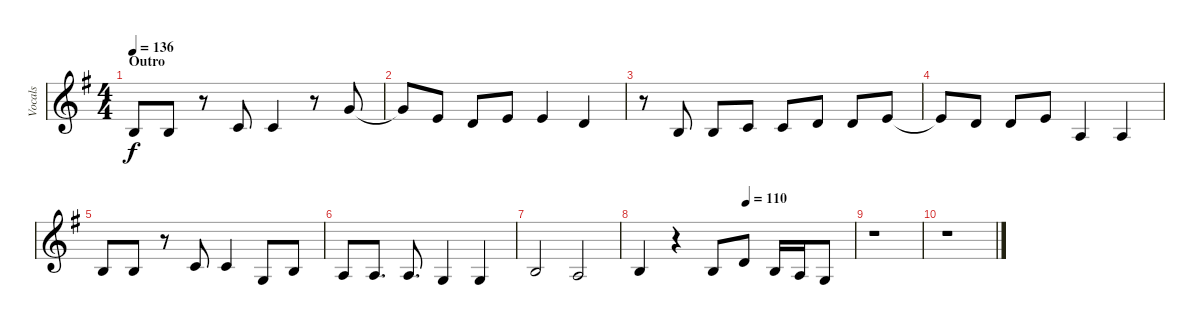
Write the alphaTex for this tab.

\track ("Vocals" "Vocals") {instrument clarinet}
\staff {score}
\tuning (E4 B3 G3 D3 A2 E2) {hide}
\ts (4 4)
\section ("" "Outro")
\tempo 136
\clef g2
\ks g
0.2.8{dy f} 0.2.8 r.8 1.2.8 1.2.4 r.8 3.1.8 |
3.1{t}.8 0.1.8 3.2.8 0.1.8 0.1.4 3.2.4 |
r.8 0.2.8 0.2.8 1.2.8 1.2.8 3.2.8 3.2.8 0.1.8 |
0.1{t}.8 3.2.8 3.2.8 0.1.8 2.3.4 2.3.4 |
0.2.8 0.2.8 r.8 1.2.8 1.2.4 0.3.8 0.2.8 |
2.3.8 2.3.8{d} 2.3.8{d} 0.3.4 0.3.4 |
0.2.2 2.3.2 |
\tempo (110 0.5)
0.2.4 r.4 0.2.8 3.2.8 0.2.16 2.3.16 0.3.8 |
r.1 |
r.1
